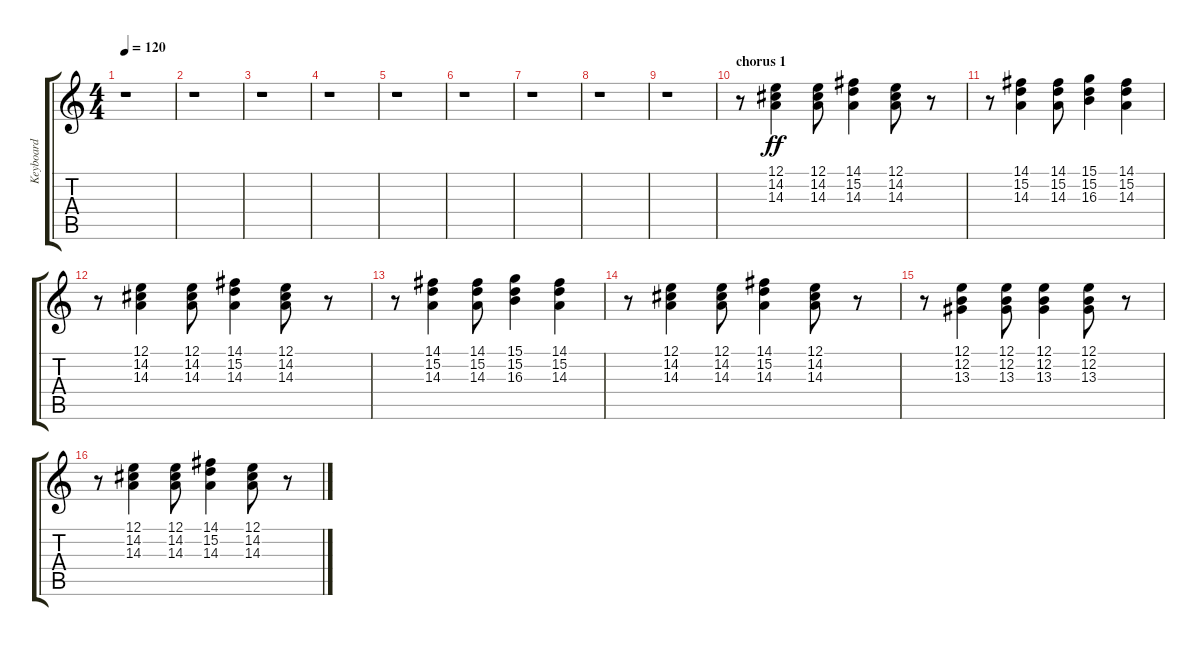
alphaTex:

\track ("Keyboard" "Keyboard") {instrument pad3polysynth}
\staff {score tabs}
\tuning (E4 B3 G3 D3 A2 E2) {hide}
\ts (4 4)
\tempo 120
\clef g2
\ks c
r.1{dy ff} |
r.1 |
r.1 |
r.1 |
r.1 |
r.1 |
r.1 |
r.1 |
r.1 |
\section ("" "chorus 1")
r.8 (12.1 14.2 14.3).4 (12.1 14.2 14.3).8 (14.1 15.2 14.3).4 (12.1 14.2 14.3).8 r.8 |
r.8 (14.1 15.2 14.3).4 (14.1 15.2 14.3).8 (15.1 15.2 16.3).4 (14.1 15.2 14.3).4 |
r.8 (12.1 14.2 14.3).4 (12.1 14.2 14.3).8 (14.1 15.2 14.3).4 (12.1 14.2 14.3).8 r.8 |
r.8 (14.1 15.2 14.3).4 (14.1 15.2 14.3).8 (15.1 15.2 16.3).4 (14.1 15.2 14.3).4 |
r.8 (12.1 14.2 14.3).4 (12.1 14.2 14.3).8 (14.1 15.2 14.3).4 (12.1 14.2 14.3).8 r.8 |
r.8 (12.1 12.2 13.3).4 (12.1 12.2 13.3).8 (12.1 12.2 13.3).4 (12.1 12.2 13.3).8 r.8 |
r.8 (12.1 14.2 14.3).4 (12.1 14.2 14.3).8 (14.1 15.2 14.3).4 (12.1 14.2 14.3).8 r.8
